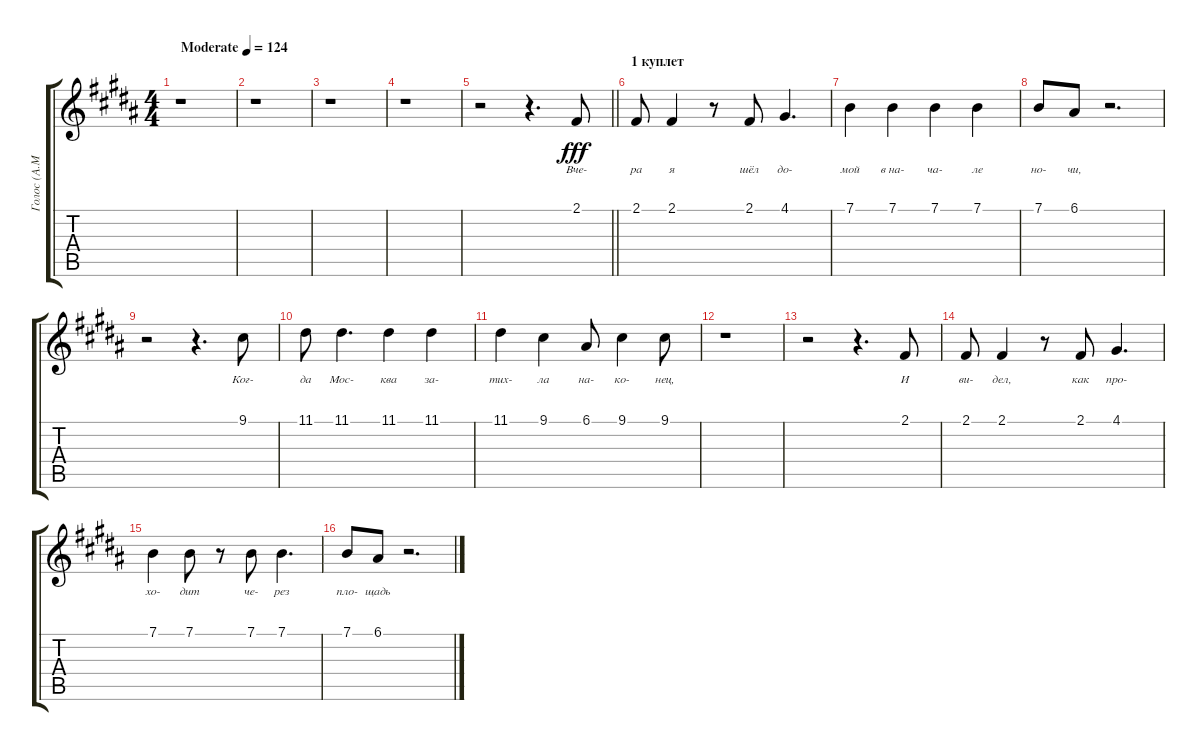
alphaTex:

\track ("Голос (А.Макаревич)" "Голос (А.М") {instrument flute}
\staff {score tabs}
\tuning (E4 B3 G3 D3 A2 E2) {hide}
\ts (4 4)
\tempo (124 "Moderate")
\clef g2
\ks g#minor
r.1{dy fff instrument flute} |
r.1 |
r.1 |
r.1 |
\barLineRight lightlight
r.2 r.4{d} 2.1.8{lyrics (0 "Вче-") lyrics (1 "") lyrics (2 "") lyrics (3 "") lyrics (4 "")} |
\section ("" "1 куплет")
2.1.8{lyrics (0 "ра") lyrics (1 "") lyrics (2 "") lyrics (3 "") lyrics (4 "")} 2.1.4{lyrics (0 "я") lyrics (1 "") lyrics (2 "") lyrics (3 "") lyrics (4 "")} r.8 2.1.8{lyrics (0 "шёл") lyrics (1 "") lyrics (2 "") lyrics (3 "") lyrics (4 "")} 4.1.4{d lyrics (0 "до-") lyrics (1 "") lyrics (2 "") lyrics (3 "") lyrics (4 "")} |
7.1.4{lyrics (0 "мой") lyrics (1 "") lyrics (2 "") lyrics (3 "") lyrics (4 "")} 7.1.4{lyrics (0 "в на-") lyrics (1 "") lyrics (2 "") lyrics (3 "") lyrics (4 "")} 7.1.4{lyrics (0 "ча-") lyrics (1 "") lyrics (2 "") lyrics (3 "") lyrics (4 "")} 7.1.4{lyrics (0 "ле") lyrics (1 "") lyrics (2 "") lyrics (3 "") lyrics (4 "")} |
7.1.8{lyrics (0 "но-") lyrics (1 "") lyrics (2 "") lyrics (3 "") lyrics (4 "")} 6.1.8{lyrics (0 "чи,") lyrics (1 "") lyrics (2 "") lyrics (3 "") lyrics (4 "")} r.2{d} |
r.2 r.4{d} 9.1.8{lyrics (0 "Ког-") lyrics (1 "") lyrics (2 "") lyrics (3 "") lyrics (4 "")} |
11.1.8{lyrics (0 "да") lyrics (1 "") lyrics (2 "") lyrics (3 "") lyrics (4 "")} 11.1.4{d lyrics (0 "Мос-") lyrics (1 "") lyrics (2 "") lyrics (3 "") lyrics (4 "")} 11.1.4{lyrics (0 "ква") lyrics (1 "") lyrics (2 "") lyrics (3 "") lyrics (4 "")} 11.1.4{lyrics (0 "за-") lyrics (1 "") lyrics (2 "") lyrics (3 "") lyrics (4 "")} |
11.1.4{lyrics (0 "тих-") lyrics (1 "") lyrics (2 "") lyrics (3 "") lyrics (4 "")} 9.1.4{lyrics (0 "ла") lyrics (1 "") lyrics (2 "") lyrics (3 "") lyrics (4 "")} 6.1.8{lyrics (0 "на-") lyrics (1 "") lyrics (2 "") lyrics (3 "") lyrics (4 "")} 9.1.4{lyrics (0 "ко-") lyrics (1 "") lyrics (2 "") lyrics (3 "") lyrics (4 "")} 9.1.8{lyrics (0 "нец,") lyrics (1 "") lyrics (2 "") lyrics (3 "") lyrics (4 "")} |
r.1 |
r.2 r.4{d} 2.1.8{lyrics (0 "И") lyrics (1 "") lyrics (2 "") lyrics (3 "") lyrics (4 "")} |
2.1.8{lyrics (0 "ви-") lyrics (1 "") lyrics (2 "") lyrics (3 "") lyrics (4 "")} 2.1.4{lyrics (0 "дел,") lyrics (1 "") lyrics (2 "") lyrics (3 "") lyrics (4 "")} r.8 2.1.8{lyrics (0 "как") lyrics (1 "") lyrics (2 "") lyrics (3 "") lyrics (4 "")} 4.1.4{d lyrics (0 "про-") lyrics (1 "") lyrics (2 "") lyrics (3 "") lyrics (4 "")} |
7.1.4{lyrics (0 "хо-") lyrics (1 "") lyrics (2 "") lyrics (3 "") lyrics (4 "")} 7.1.8{lyrics (0 "дит") lyrics (1 "") lyrics (2 "") lyrics (3 "") lyrics (4 "")} r.8 7.1.8{lyrics (0 "че-") lyrics (1 "") lyrics (2 "") lyrics (3 "") lyrics (4 "")} 7.1.4{d lyrics (0 "рез") lyrics (1 "") lyrics (2 "") lyrics (3 "") lyrics (4 "")} |
7.1.8{lyrics (0 "пло-") lyrics (1 "") lyrics (2 "") lyrics (3 "") lyrics (4 "")} 6.1.8{lyrics (0 "щадь") lyrics (1 "") lyrics (2 "") lyrics (3 "") lyrics (4 "")} r.2{d}
